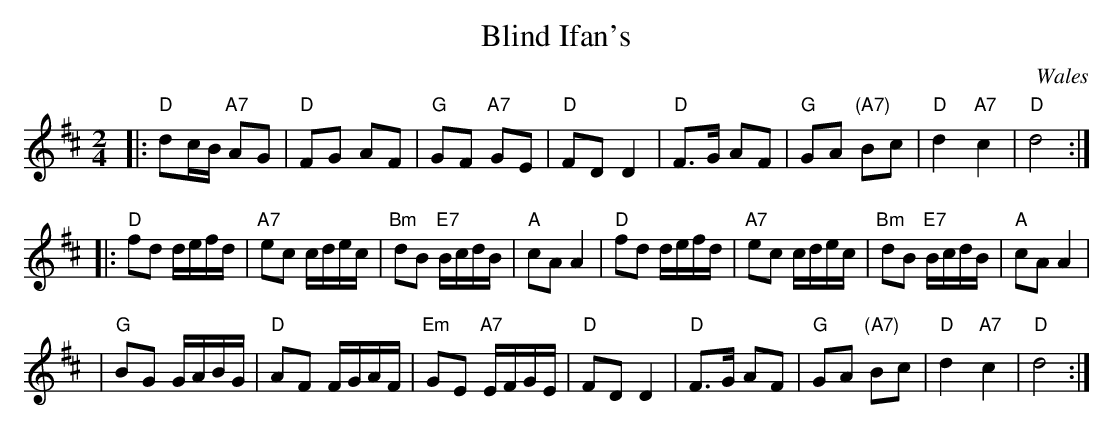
X:1
T: Blind Ifan's
O: Wales
M: 2/4
L: 1/16
K: D
|: "D"d2cB "A7"A2G2 | "D"F2G2 A2F2 | "G"G2F2 "A7"G2E2 | "D"F2D2 D4 \
| "D"F3G A2F2 | "G"G2A2 "(A7)"B2c2 | "D"d4 "A7"c4 | "D"d8 :|
|: "D"f2d2 defd | "A7"e2c2 cdec | "Bm"d2B2 "E7"BcdB | "A"c2A2 A4 \
| "D"f2d2 defd | "A7"e2c2 cdec | "Bm"d2B2 "E7"BcdB | "A"c2A2 A4 |
| "G"B2G2 GABG | "D"A2F2 FGAF | "Em"G2E2 "A7"EFGE | "D"F2D2 D4 \
| "D"F3G A2F2 | "G"G2A2 "(A7)"B2c2 | "D"d4 "A7"c4 | "D"d8 :|
